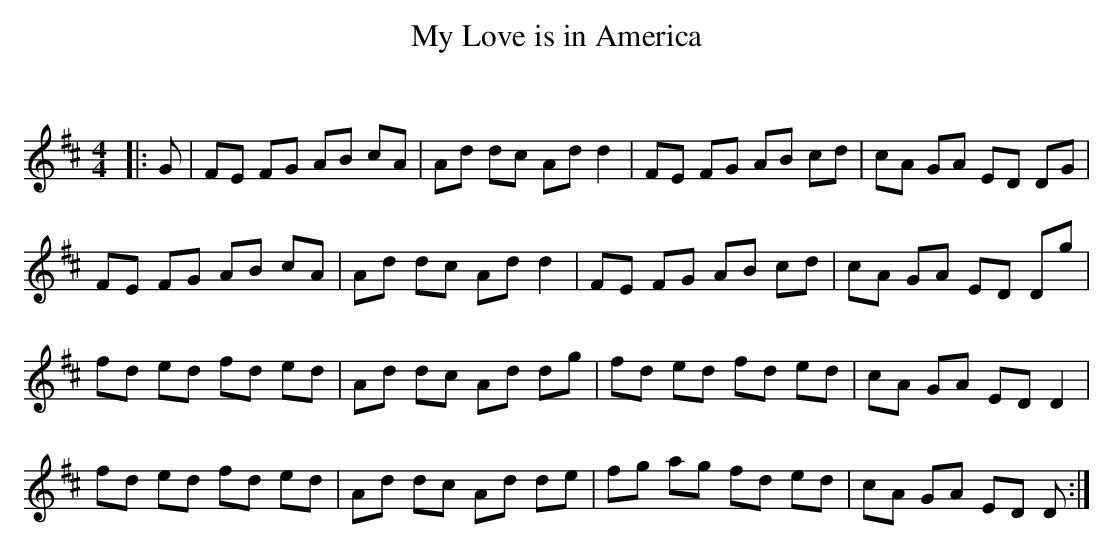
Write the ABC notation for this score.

X:1
T: My Love is in America
C:
Q: 232
K:D
M:4/4
L:1/8
|:G|FE FG AB cA|Ad dc Ad d2|FE FG AB cd|cA GA ED DG|
FE FG AB cA|Ad dc Ad d2|FE FG AB cd|cA GA ED Dg|
fd ed fd ed|Ad dc Ad dg|fd ed fd ed|cA GA ED D2|
fd ed fd ed|Ad dc Ad de|fg ag fd ed|cA GA ED D:|
